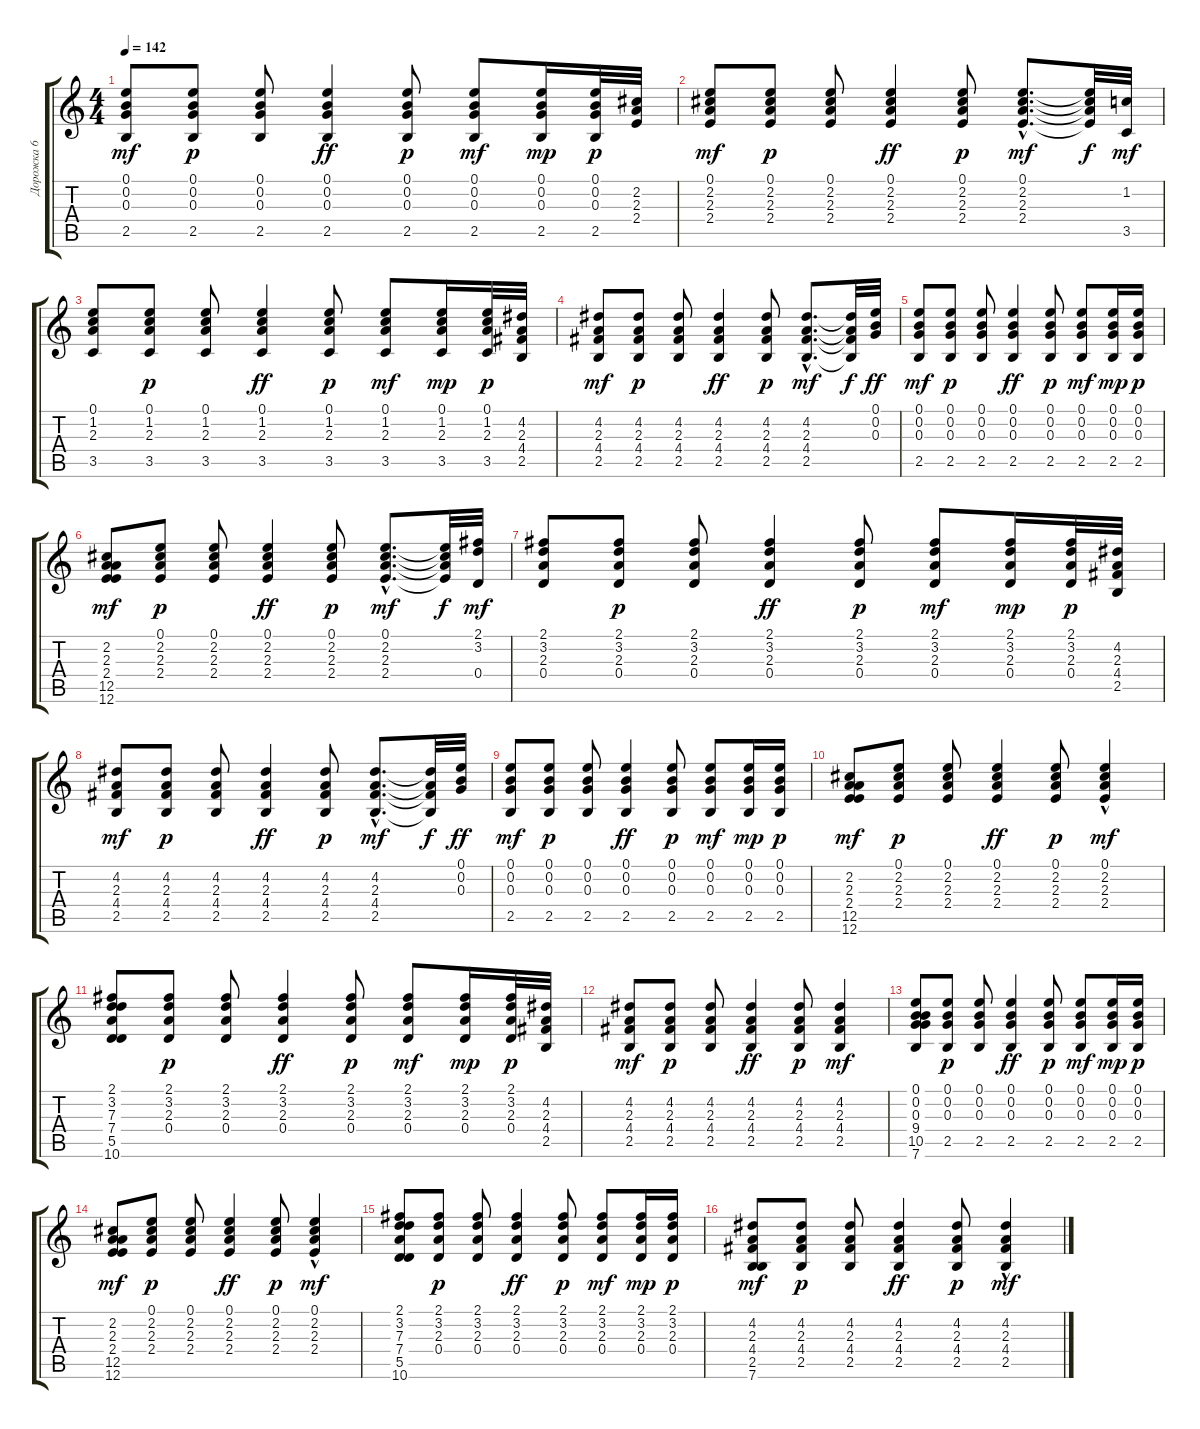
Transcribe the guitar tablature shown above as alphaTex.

\track ("Дорожка 6" "Дорожка 6") {instrument acousticguitarsteel}
\staff {score tabs}
\tuning (E4 B3 G3 D3 A2 E2) {hide}
\ts (4 4)
\tempo 142
\clef g2
\ks c
(0.1 0.2 0.3 2.5).8{dy mf} (0.1 0.2 0.3 2.5).8{dy p} (0.1 0.2 0.3 2.5).8 (0.1 0.2 0.3 2.5).4{dy ff} (0.1 0.2 0.3 2.5).8{dy p} (0.1 0.2 0.3 2.5).8{dy mf} (0.1 0.2 0.3 2.5).16{dy mp} (0.1 0.2 0.3 2.5).32{dy p} (2.2 2.3 2.4).32 |
(0.1 2.2 2.3 2.4).8{dy mf} (0.1 2.2 2.3 2.4).8{dy p} (0.1 2.2 2.3 2.4).8 (0.1 2.2 2.3 2.4).4{dy ff} (0.1 2.2 2.3 2.4).8{dy p} (0.1{hac} 2.2{hac} 2.3{hac} 2.4{hac}).8{d dy mf} (0.1{t} 2.2{t} 2.3{t} 2.4{t}).32{dy f} (1.2 3.5).32{dy mf} |
(0.1 1.2 2.3 3.5).8 (0.1 1.2 2.3 3.5).8{dy p} (0.1 1.2 2.3 3.5).8 (0.1 1.2 2.3 3.5).4{dy ff} (0.1 1.2 2.3 3.5).8{dy p} (0.1 1.2 2.3 3.5).8{dy mf} (0.1 1.2 2.3 3.5).16{dy mp} (0.1 1.2 2.3 3.5).32{dy p} (4.2 2.3 4.4 2.5).32 |
(4.2 2.3 4.4 2.5).8{dy mf} (4.2 2.3 4.4 2.5).8{dy p} (4.2 2.3 4.4 2.5).8 (4.2 2.3 4.4 2.5).4{dy ff} (4.2 2.3 4.4 2.5).8{dy p} (4.2{hac} 2.3{hac} 4.4{hac} 2.5{hac}).8{d dy mf} (4.2{t} 2.3{t} 4.4{t} 2.5{t}).32{dy f} (0.1 0.2 0.3).32{dy ff} |
(0.1 0.2 0.3 2.5).8{dy mf} (0.1 0.2 0.3 2.5).8{dy p} (0.1 0.2 0.3 2.5).8 (0.1 0.2 0.3 2.5).4{dy ff} (0.1 0.2 0.3 2.5).8{dy p} (0.1 0.2 0.3 2.5).8{dy mf} (0.1 0.2 0.3 2.5).16{dy mp} (0.1 0.2 0.3 2.5).16{dy p} |
(2.2 2.3 2.4 12.5 12.6).8{dy mf} (0.1 2.2 2.3 2.4).8{dy p} (0.1 2.2 2.3 2.4).8 (0.1 2.2 2.3 2.4).4{dy ff} (0.1 2.2 2.3 2.4).8{dy p} (0.1{hac} 2.2{hac} 2.3{hac} 2.4{hac}).8{d dy mf} (0.1{t} 2.2{t} 2.3{t} 2.4{t}).32{dy f} (2.1 3.2 0.4).32{dy mf} |
(2.1 3.2 2.3 0.4).8 (2.1 3.2 2.3 0.4).8{dy p} (2.1 3.2 2.3 0.4).8 (2.1 3.2 2.3 0.4).4{dy ff} (2.1 3.2 2.3 0.4).8{dy p} (2.1 3.2 2.3 0.4).8{dy mf} (2.1 3.2 2.3 0.4).16{dy mp} (2.1 3.2 2.3 0.4).32{dy p} (4.2 2.3 4.4 2.5).32 |
(4.2 2.3 4.4 2.5).8{dy mf} (4.2 2.3 4.4 2.5).8{dy p} (4.2 2.3 4.4 2.5).8 (4.2 2.3 4.4 2.5).4{dy ff} (4.2 2.3 4.4 2.5).8{dy p} (4.2{hac} 2.3{hac} 4.4{hac} 2.5{hac}).8{d dy mf} (4.2{t} 2.3{t} 4.4{t} 2.5{t}).32{dy f} (0.1 0.2 0.3).32{dy ff} |
(0.1 0.2 0.3 2.5).8{dy mf} (0.1 0.2 0.3 2.5).8{dy p} (0.1 0.2 0.3 2.5).8 (0.1 0.2 0.3 2.5).4{dy ff} (0.1 0.2 0.3 2.5).8{dy p} (0.1 0.2 0.3 2.5).8{dy mf} (0.1 0.2 0.3 2.5).16{dy mp} (0.1 0.2 0.3 2.5).16{dy p} |
(2.2 2.3 2.4 12.5 12.6).8{dy mf} (0.1 2.2 2.3 2.4).8{dy p} (0.1 2.2 2.3 2.4).8 (0.1 2.2 2.3 2.4).4{dy ff} (0.1 2.2 2.3 2.4).8{dy p} (0.1{hac} 2.2{hac} 2.3 2.4).4{dy mf} |
(2.1 3.2 7.3 7.4 5.5 10.6).8 (2.1 3.2 2.3 0.4).8{dy p} (2.1 3.2 2.3 0.4).8 (2.1 3.2 2.3 0.4).4{dy ff} (2.1 3.2 2.3 0.4).8{dy p} (2.1 3.2 2.3 0.4).8{dy mf} (2.1 3.2 2.3 0.4).16{dy mp} (2.1 3.2 2.3 0.4).32{dy p} (4.2 2.3 4.4 2.5).32 |
(4.2 2.3 4.4 2.5).8{dy mf} (4.2 2.3 4.4 2.5).8{dy p} (4.2 2.3 4.4 2.5).8 (4.2 2.3 4.4 2.5).4{dy ff} (4.2 2.3 4.4 2.5).8{dy p} (4.2 2.3 4.4 2.5).4{dy mf} |
(0.1 0.2 0.3 9.4 10.5 7.6).8 (0.1 0.2 0.3 2.5).8{dy p} (0.1 0.2 0.3 2.5).8 (0.1 0.2 0.3 2.5).4{dy ff} (0.1 0.2 0.3 2.5).8{dy p} (0.1 0.2 0.3 2.5).8{dy mf} (0.1 0.2 0.3 2.5).16{dy mp} (0.1 0.2 0.3 2.5).16{dy p} |
(2.2 2.3 2.4 12.5 12.6).8{dy mf} (0.1 2.2 2.3 2.4).8{dy p} (0.1 2.2 2.3 2.4).8 (0.1 2.2 2.3 2.4).4{dy ff} (0.1 2.2 2.3 2.4).8{dy p} (0.1{hac} 2.2{hac} 2.3 2.4).4{dy mf} |
(2.1 3.2 7.3 7.4 5.5 10.6).8 (2.1 3.2 2.3 0.4).8{dy p} (2.1 3.2 2.3 0.4).8 (2.1 3.2 2.3 0.4).4{dy ff} (2.1 3.2 2.3 0.4).8{dy p} (2.1 3.2 2.3 0.4).8{dy mf} (2.1 3.2 2.3 0.4).16{dy mp} (2.1 3.2 2.3 0.4).16{dy p} |
(4.2 2.3 4.4 2.5 7.6).8{dy mf} (4.2 2.3 4.4 2.5).8{dy p} (4.2 2.3 4.4 2.5).8 (4.2 2.3 4.4 2.5).4{dy ff} (4.2 2.3 4.4 2.5).8{dy p} (4.2{hac} 2.3{hac} 4.4 2.5).4{dy mf}
